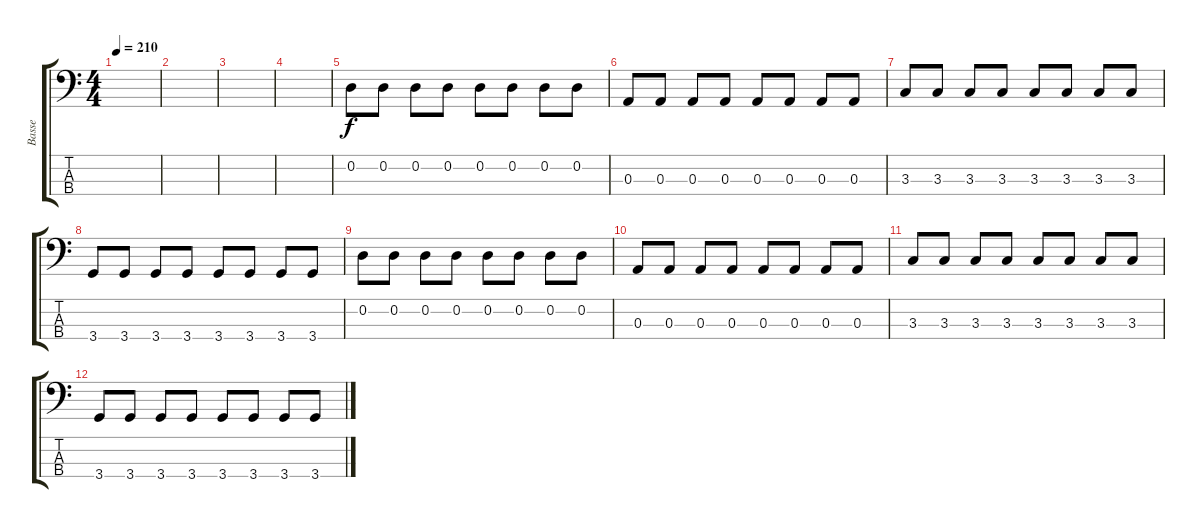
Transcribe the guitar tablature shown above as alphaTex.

\track ("Basse" "Basse") {instrument electricbasspick}
\staff {score tabs}
\tuning (G2 D2 A1 E1) {hide}
\ts (4 4)
\tempo 210
\clef f4
\ks c
|
|
|
|
0.2.8 0.2.8 0.2.8 0.2.8 0.2.8 0.2.8 0.2.8 0.2.8 |
0.3.8 0.3.8 0.3.8 0.3.8 0.3.8 0.3.8 0.3.8 0.3.8 |
3.3.8 3.3.8 3.3.8 3.3.8 3.3.8 3.3.8 3.3.8 3.3.8 |
3.4.8 3.4.8 3.4.8 3.4.8 3.4.8 3.4.8 3.4.8 3.4.8 |
0.2.8 0.2.8 0.2.8 0.2.8 0.2.8 0.2.8 0.2.8 0.2.8 |
0.3.8 0.3.8 0.3.8 0.3.8 0.3.8 0.3.8 0.3.8 0.3.8 |
3.3.8 3.3.8 3.3.8 3.3.8 3.3.8 3.3.8 3.3.8 3.3.8 |
3.4.8 3.4.8 3.4.8 3.4.8 3.4.8 3.4.8 3.4.8 3.4.8
